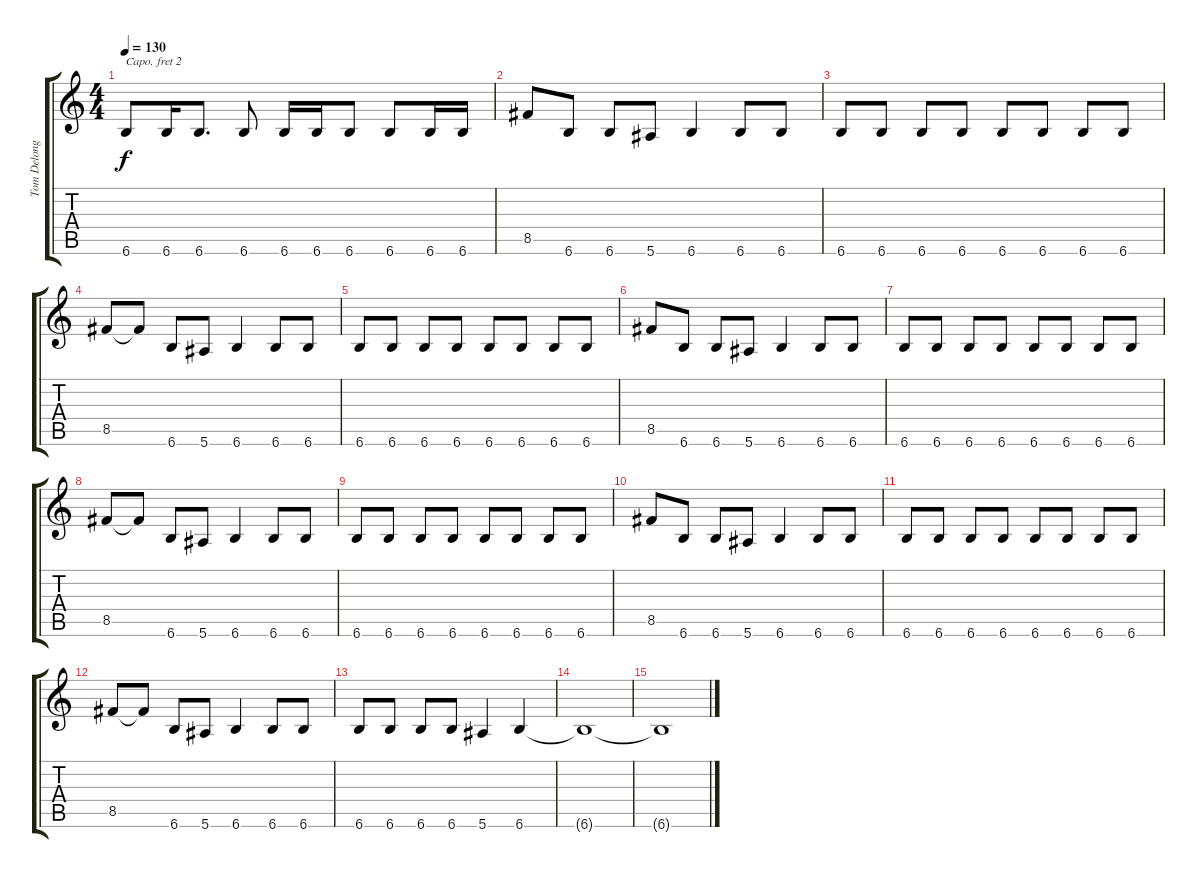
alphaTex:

\track ("Tom Delonge [Guitar]" "Tom Delong") {instrument distortionguitar}
\staff {score tabs}
\capo 2
\tuning (Eb4 Bb3 Gb3 Db3 Ab2 Eb2) {hide}
\ts (4 4)
\tempo 130
\clef g2
\ks c
6.6.8{dy f} 6.6.16 6.6.8{d} 6.6.8 6.6.16 6.6.16 6.6.8 6.6.8 6.6.16 6.6.16 |
8.5.8 6.6.8 6.6.8 5.6.8 6.6.4 6.6.8 6.6.8 |
6.6.8 6.6.8 6.6.8 6.6.8 6.6.8 6.6.8 6.6.8 6.6.8 |
8.5.8 8.5{t}.8 6.6.8 5.6.8 6.6.4 6.6.8 6.6.8 |
6.6.8 6.6.8 6.6.8 6.6.8 6.6.8 6.6.8 6.6.8 6.6.8 |
8.5.8 6.6.8 6.6.8 5.6.8 6.6.4 6.6.8 6.6.8 |
6.6.8 6.6.8 6.6.8 6.6.8 6.6.8 6.6.8 6.6.8 6.6.8 |
8.5.8 8.5{t}.8 6.6.8 5.6.8 6.6.4 6.6.8 6.6.8 |
6.6.8 6.6.8 6.6.8 6.6.8 6.6.8 6.6.8 6.6.8 6.6.8 |
8.5.8 6.6.8 6.6.8 5.6.8 6.6.4 6.6.8 6.6.8 |
6.6.8 6.6.8 6.6.8 6.6.8 6.6.8 6.6.8 6.6.8 6.6.8 |
8.5.8 8.5{t}.8 6.6.8 5.6.8 6.6.4 6.6.8 6.6.8 |
6.6.8 6.6.8 6.6.8 6.6.8 5.6.4 6.6.4 |
6.6{t}.1 |
6.6{t}.1
